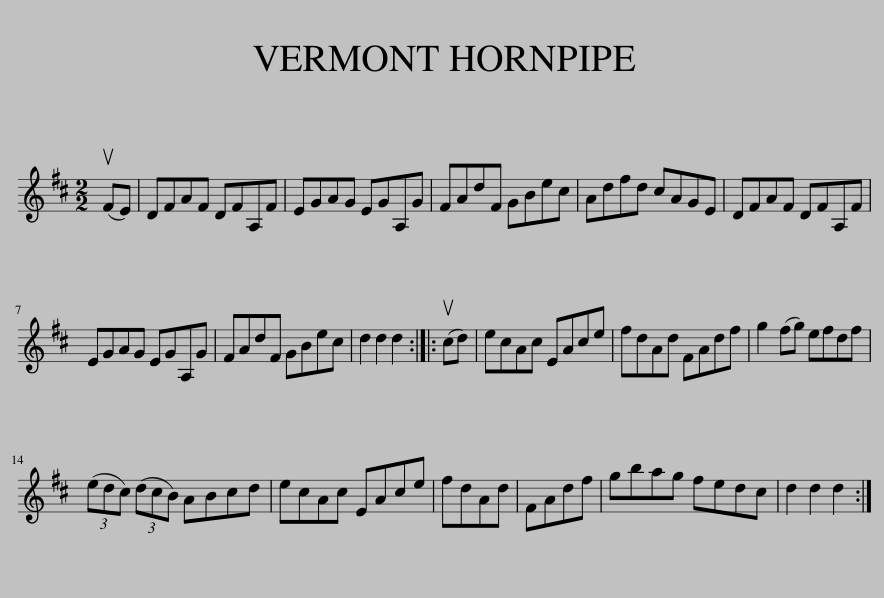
X:1
L:1/8
M:2/2
I:linebreak $
K:D
V:1 treble
V:1
 (uFE) | DFAF DFA,F | EGAG EGA,G | FAdF GBec | Adfd cAGE | %5
 DFAF DFA,F |$ EGAG EGA,G | FAdF GBec | d2 d2 d2 :: (ucd) | %10
 ecAc EAce | fdAd FAdf | g2 (fg) efdf |$ (3(edc) (3(dcB) ABcd | ecAc EAce | %15
 fdAd | FAdf | gbag fedc | d2 d2 d2 :| %19
